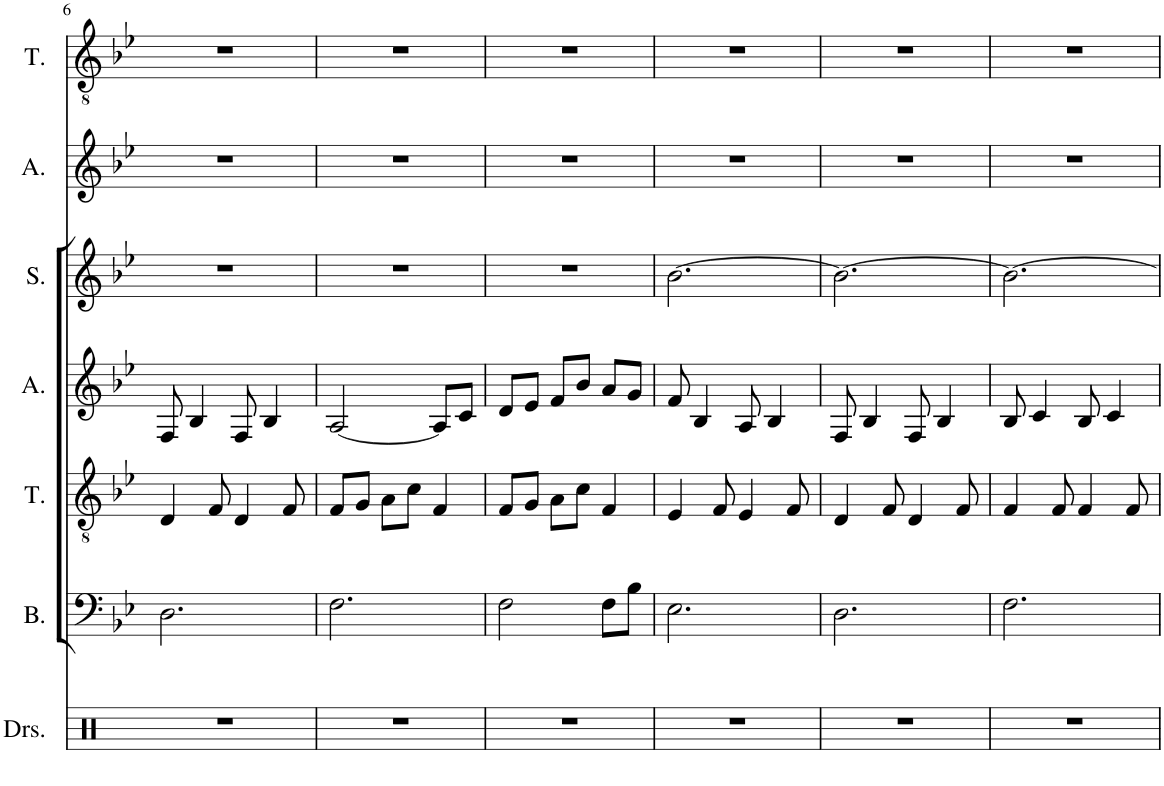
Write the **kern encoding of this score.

**kern	**kern	**kern	**kern	**kern	**kern	**kern
*part7	*part6	*part5	*part4	*part3	*part2	*part1
*staff7	*staff6	*staff5	*staff4	*staff3	*staff2	*staff1
*I"Drumset	*I"Bass	*I"Tenor	*I"Alto	*I"Soprano	*I"Alto	*I"Tenor
*I'Drs.	*I'B.	*I'T.	*I'A.	*I'S.	*I'A.	*I'T.
!!LO:PB:g=z
*clefX	*clefF4	*clefGv2	*clefG2	*clefG2	*clefG2	*clefGv2
*k[]	*k[b-e-]	*k[b-e-]	*k[b-e-]	*k[b-e-]	*k[b-e-]	*k[b-e-]
*M3/4	*M3/4	*M3/4	*M3/4	*M3/4	*M3/4	*M3/4
=6	=6	=6	=6	=6	=6	=6
2.r	2.D\	4D/	8F/	2.r	2.r	2.r
.	.	.	4B-/	.	.	.
.	.	8F/	.	.	.	.
.	.	4D/	8F/	.	.	.
.	.	.	4B-/	.	.	.
.	.	8F/	.	.	.	.
=7	=7	=7	=7	=7	=7	=7
2.r	2.F\	8F/L	[2A/	2.r	2.r	2.r
.	.	8G/J	.	.	.	.
.	.	8A\L	.	.	.	.
.	.	8c\J	.	.	.	.
.	.	4F/	8A/L]	.	.	.
.	.	.	8c/J	.	.	.
=8	=8	=8	=8	=8	=8	=8
2.r	2F\	8F/L	8d/L	2.r	2.r	2.r
.	.	8G/J	8e-/J	.	.	.
.	.	8A\L	8f/L	.	.	.
.	.	8c\J	8b-/J	.	.	.
.	8F\L	4F/	8a/L	.	.	.
.	8B-\J	.	8g/J	.	.	.
=9	=9	=9	=9	=9	=9	=9
2.r	2.E-\	4E-/	8f/	[2.b-\	2.r	2.r
.	.	.	4B-/	.	.	.
.	.	8F/	.	.	.	.
.	.	4E-/	8A/	.	.	.
.	.	.	4B-/	.	.	.
.	.	8F/	.	.	.	.
=10	=10	=10	=10	=10	=10	=10
2.r	2.D\	4D/	8F/	2.b-\_	2.r	2.r
.	.	.	4B-/	.	.	.
.	.	8F/	.	.	.	.
.	.	4D/	8F/	.	.	.
.	.	.	4B-/	.	.	.
.	.	8F/	.	.	.	.
=11	=11	=11	=11	=11	=11	=11
2.r	2.F\	4F/	8B-/	2.b-\_	2.r	2.r
.	.	.	4c/	.	.	.
.	.	8F/	.	.	.	.
.	.	4F/	8B-/	.	.	.
.	.	.	4c/	.	.	.
.	.	8F/	.	.	.	.
=	=	=	=	=	=	=
*-	*-	*-	*-	*-	*-	*-
